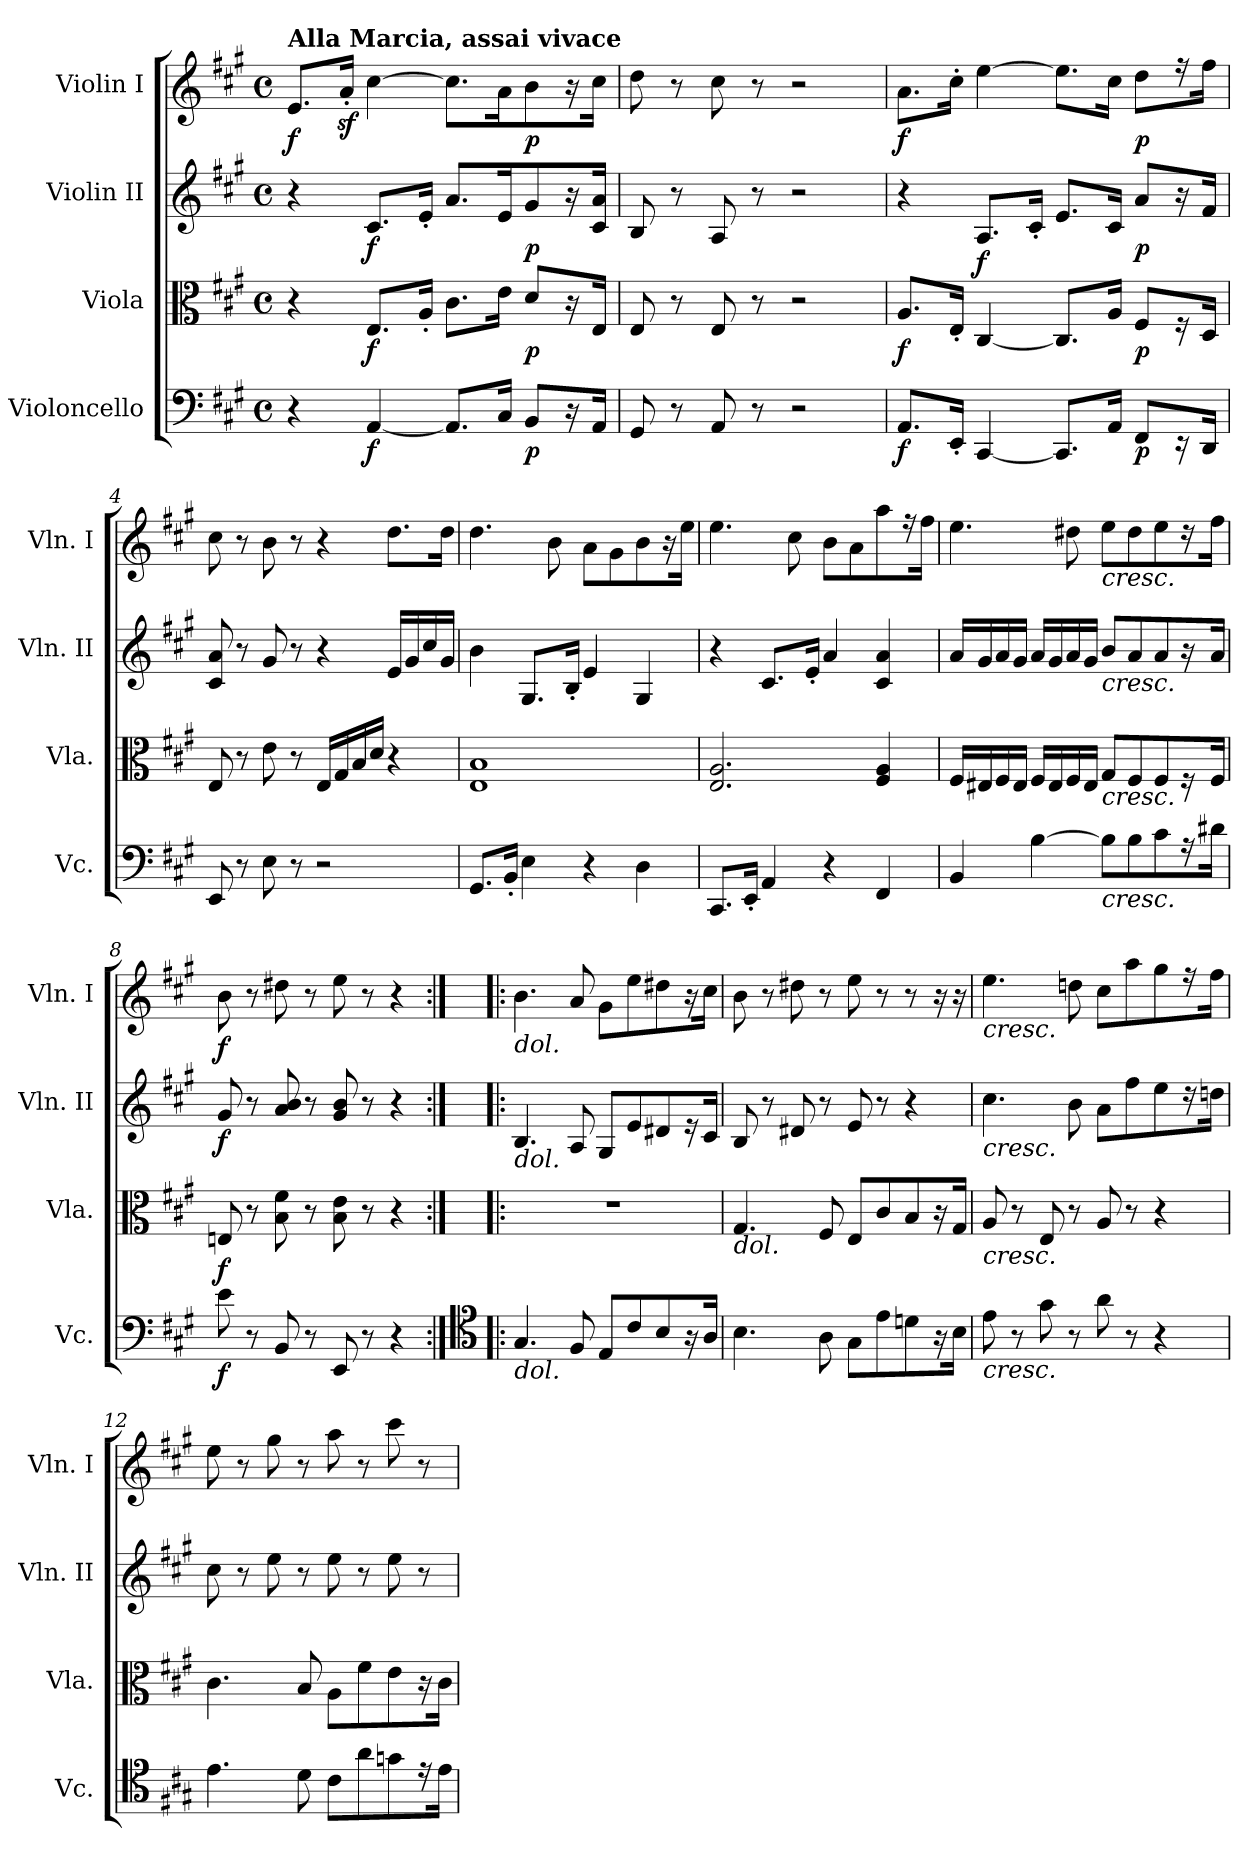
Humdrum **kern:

**kern	**dynam	**kern	**dynam	**kern	**dynam	**kern	**dynam
*part4	*part4	*part3	*part3	*part2	*part2	*part1	*part1
*staff4	*staff4	*staff3	*staff3	*staff2	*staff2	*staff1	*staff1
*I"Violoncello	*	*I"Viola	*	*I"Violin II	*	*I"Violin I	*
*I'Vc.	*	*I'Vla.	*	*I'Vln. II	*	*I'Vln. I	*
*clefF4	*	*clefC3	*	*clefG2	*	*clefG2	*
*k[f#c#g#]	*	*k[f#c#g#]	*	*k[f#c#g#]	*	*k[f#c#g#]	*
*M4/4	*	*M4/4	*	*M4/4	*	*M4/4	*
*met(c)	*	*met(c)	*	*met(c)	*	*met(c)	*
=1	=1	=1	=1	=1	=1	=1	=1
!	!	!	!	!	!	!LO:TX:a:B:t=Alla Marcia, assai vivace	!
!	!	!	!	!	!	!	!LO:DY:b
4r	.	4r	.	4r	.	8.e/L	f
.	.	.	.	.	.	16az<'/Jk	.
!	!LO:DY:b	!	!LO:DY:b	!	!LO:DY:b	!	!
[4AA/	f	8.E/L	f	8.c#/L	f	[4cc#\	.
.	.	16A'/Jk	.	16e'/Jk	.	.	.
8.AA/L]	.	8.c#\L	.	8.a/L	.	8.cc#\L]	.
16C#/Jk	.	16e\Jk	.	16e/K	.	16a\K	.
!	!LO:DY:b	!	!LO:DY:b	!	!LO:DY:b	!	!LO:DY:b
8BB/L	p	8d/L	p	8g#/	p	8b\	p
16r	.	16r	.	16r	.	16r	.
16AA/Jk	.	16E/Jk	.	16c#/ 16a/Jk	.	16cc#\Jk	.
=2	=2	=2	=2	=2	=2	=2	=2
8GG#/	.	8E/	.	8B/	.	8dd\	.
8r	.	8r	.	8r	.	8r	.
8AA/	.	8E/	.	8A/	.	8cc#\	.
8r	.	8r	.	8r	.	8r	.
2r	.	2r	.	2r	.	2r	.
=3	=3	=3	=3	=3	=3	=3	=3
!	!LO:DY:b	!	!LO:DY:b	!	!	!	!LO:DY:b
8.AA/L	f	8.A/L	f	4r	.	8.a\L	f
16EE'/Jk	.	16E'/Jk	.	.	.	16cc#'\Jk	.
!	!	!	!LO:DY:a	!	!	!	!
[4CC#/	.	[4C#/	f	8.A/L	.	[4ee\	.
.	.	.	.	16c#'/Jk	.	.	.
8.CC#/L]	.	8.C#/L]	.	8.e/L	.	8.ee\L]	.
16AA/Jk	.	16A/Jk	.	16c#/Jk	.	16cc#\Jk	.
!	!LO:DY:b	!	!LO:DY:b	!	!LO:DY:b	!	!LO:DY:b
8FF#/L	p	8F#/L	p	8a/L	p	8dd\L	p
16r	.	16r	.	16r	.	16r	.
16DD/Jk	.	16D/Jk	.	16f#/Jk	.	16ff#\Jk	.
=4	=4	=4	=4	=4	=4	=4	=4
8EE/	.	8E/	.	8c#/ 8a/	.	8cc#\	.
8r	.	8r	.	8r	.	8r	.
8E\	.	8e\	.	8g#/	.	8b\	.
8r	.	8r	.	8r	.	8r	.
2r	.	16E/LL	.	4r	.	4r	.
.	.	16G#/	.	.	.	.	.
.	.	16B/	.	.	.	.	.
.	.	16d/JJ	.	.	.	.	.
.	.	4r	.	16e/LL	.	8.dd\L	.
.	.	.	.	16g#/	.	.	.
.	.	.	.	16cc#/	.	.	.
.	.	.	.	16g#/JJ	.	16dd\Jk	.
!!LO:LB:g=z
=5	=5	=5	=5	=5	=5	=5	=5
8.GG#/L	.	1E 1B	.	4b\	.	4.dd\	.
16BB'/Jk	.	.	.	.	.	.	.
4E\	.	.	.	8.G#/L	.	.	.
.	.	.	.	.	.	8b\	.
.	.	.	.	16B'/Jk	.	.	.
4r	.	.	.	4e/	.	8a\L	.
.	.	.	.	.	.	8g#\	.
4D\	.	.	.	4G#/	.	8b\	.
.	.	.	.	.	.	16r	.
.	.	.	.	.	.	16ee\Jk	.
=6	=6	=6	=6	=6	=6	=6	=6
8.CC#/L	.	2.E/ 2.A/	.	4r	.	4.ee\	.
16EE'/Jk	.	.	.	.	.	.	.
4AA/	.	.	.	8.c#/L	.	.	.
.	.	.	.	.	.	8cc#\	.
.	.	.	.	16e'/Jk	.	.	.
4r	.	.	.	4a/	.	8b\L	.
.	.	.	.	.	.	8a\	.
4FF#/	.	4F#/ 4A/	.	4c#/ 4a/	.	8aa\	.
.	.	.	.	.	.	16r	.
.	.	.	.	.	.	16ff#\Jk	.
=7	=7	=7	=7	=7	=7	=7	=7
4BB/	.	16F#/LL	.	16a/LL	.	4.ee\	.
.	.	16E#X/	.	16g#/	.	.	.
.	.	16F#/	.	16a/	.	.	.
.	.	16E#/JJ	.	16g#/JJ	.	.	.
[4B\	.	16F#/LL	.	16a/LL	.	.	.
.	.	16E#/	.	16g#/	.	.	.
.	.	16F#/	.	16a/	.	8dd#X\	.
.	.	16E#/JJ	.	16g#/JJ	.	.	.
!	!	!	!	!	!	!LO:TX:b:i:t=cresc.	!
!	!	!	!	!LO:TX:b:i:t=cresc.	!	!	!
!	!	!LO:TX:b:i:t=cresc.	!	!	!	!	!
!LO:TX:b:i:t=cresc.	!	!	!	!	!	!	!
8B\L]	.	8G#/L	.	8b/L	.	8ee\L	.
8B\	.	8F#/	.	8a/	.	8dd#\	.
8c#\	.	8F#/	.	8a/	.	8ee\	.
16r	.	16r	.	16r	.	16r	.
16d#X\Jk	.	16F#/Jk	.	16a/Jk	.	16ff#\Jk	.
!!LO:LB:g=z
=8	=8	=8	=8	=8	=8	=8	=8
!	!LO:DY:b	!	!LO:DY:b	!	!LO:DY:b	!	!LO:DY:b
8e\	f	8En/	f	8g#/	f	8b\	f
8r	.	8r	.	8r	.	8r	.
8BB/	.	8B\ 8f#\	.	8a/ 8b/	.	8dd#X\	.
8r	.	8r	.	8r	.	8r	.
8EE/	.	8B\ 8e\	.	8g#/ 8b/	.	8ee\	.
8r	.	8r	.	8r	.	8r	.
4r	.	4r	.	4r	.	4r	.
=9:|!|:	=9:|!|:	=9:|!|:	=9:|!|:	=9:|!|:	=9:|!|:	=9:|!|:	=9:|!|:
*clefC4	*	*	*	*	*	*	*
!	!	!	!	!	!	!LO:TX:b:i:t=dol.	!
!	!	!	!	!LO:TX:b:i:t=dol.	!	!	!
!LO:TX:b:i:t=dol.	!	!	!	!	!	!	!
4.G#/	.	1r	.	4.B/	.	4.b\	.
8F#/	.	.	.	8A/	.	8a/	.
8E/L	.	.	.	8G#/L	.	8g#\L	.
8c#/	.	.	.	8e/	.	8ee\	.
8B/	.	.	.	8d#X/	.	8dd#X\	.
16r	.	.	.	16r	.	16r	.
16A/Jk	.	.	.	16c#/Jk	.	16cc#\Jk	.
=10	=10	=10	=10	=10	=10	=10	=10
!	!	!LO:TX:b:i:t=dol.	!	!	!	!	!
4.B\	.	4.G#/	.	8B/	.	8b\	.
.	.	.	.	8r	.	8r	.
.	.	.	.	8d#X/	.	8dd#X\	.
8A\	.	8F#/	.	8r	.	8r	.
8G#\L	.	8E/L	.	8e/	.	8ee\	.
8e\	.	8c#/	.	8r	.	8r	.
8dn\	.	8B/	.	4r	.	8r	.
16r	.	16r	.	.	.	16r	.
16B\Jk	.	16G#/Jk	.	.	.	16r	.
!!LO:LB:g=z
=11	=11	=11	=11	=11	=11	=11	=11
!	!	!	!	!	!	!LO:TX:b:i:t=cresc.	!
!	!	!	!	!LO:TX:b:i:t=cresc.	!	!	!
!	!	!LO:TX:b:i:t=cresc.	!	!	!	!	!
!LO:TX:b:i:t=cresc.	!	!	!	!	!	!	!
8e\	.	8A/	.	4.cc#\	.	4.ee\	.
8r	.	8r	.	.	.	.	.
8g#\	.	8E/	.	.	.	.	.
8r	.	8r	.	8b\	.	8ddn\	.
8a\	.	8A/	.	8a\L	.	8cc#\L	.
8r	.	8r	.	8ff#\	.	8aa\	.
4r	.	4r	.	8ee\	.	8gg#\	.
.	.	.	.	16r	.	16r	.
.	.	.	.	16ddn\Jk	.	16ff#\Jk	.
!!LO:PB:g=z
=12	=12	=12	=12	=12	=12	=12	=12
4.e\	.	4.c#\	.	8cc#\	.	8ee\	.
.	.	.	.	8r	.	8r	.
.	.	.	.	8ee\	.	8gg#\	.
8d\	.	8B/	.	8r	.	8r	.
8c#\L	.	8A\L	.	8ee\	.	8aa\	.
8a\	.	8f#\	.	8r	.	8r	.
8gn\	.	8e\	.	8ee\	.	8ccc#\	.
16r	.	16r	.	8r	.	8r	.
16e\Jk	.	16c#\Jk	.	.	.	.	.
=	=	=	=	=	=	=	=
*-	*-	*-	*-	*-	*-	*-	*-
